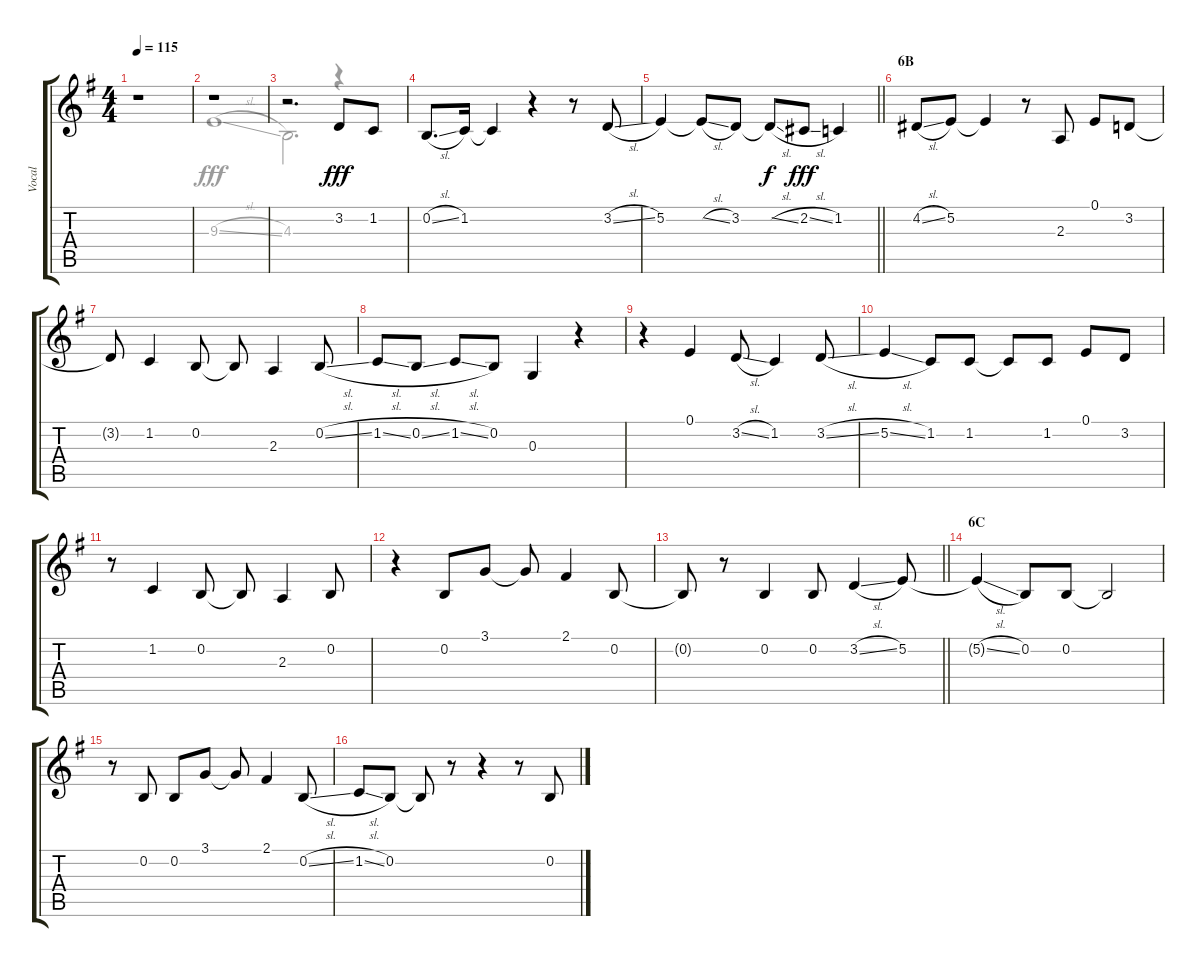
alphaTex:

\track ("Vocal" "Vocal") {instrument voiceoohs}
\staff {score tabs}
\tuning (E4 B3 G3 D3 A2 E2) {hide}
\voice
\ts (4 4)
\tempo 115
\clef g2
\ks g
r.1{dy fff} |
r.1 |
r.2{d} 3.2.8 1.2.8 |
0.2{sl}.8{d} 1.2.16 1.2{t}.4 r.4 r.8 3.2{sl}.8 |
\barLineRight lightlight
5.2.4 5.2{sl t}.8 3.2.8 3.2{sl t}.8{dy f} 2.2{sl}.8{dy fff} 1.2.4 |
\section ("" "6B")
4.2{sl}.8 5.2.8 5.2{t}.4 r.8 2.3.8 0.1.8 3.2.8 |
3.2{t}.8 1.2.4 0.2.8 0.2{t}.8 2.3.4 0.2{sl}.8 |
1.2{sl}.8 0.2{sl}.8 1.2{sl}.8 0.2.8 0.3.4 r.4 |
r.4 0.1.4 3.2{sl}.8 1.2.4 3.2{sl}.8 |
5.2{sl}.4 1.2.8 1.2.8 1.2{t}.8 1.2.8 0.1.8 3.2.8 |
r.8 1.2.4 0.2.8 0.2{t}.8 2.3.4 0.2.8 |
r.4 0.2.8 3.1.8 3.1{t}.8 2.1.4 0.2.8 |
\barLineRight lightlight
0.2{t}.8 r.8 0.2.4 0.2.8 3.2{sl}.4 5.2.8 |
\section ("" "6C")
5.2{sl t}.4 0.2.8 0.2.8 0.2{t}.2 |
r.8 0.2.8 0.2.8 3.1.8 3.1{t}.8 2.1.4 0.2{sl}.8 |
1.2{sl}.8 0.2.8 0.2{t}.8 r.8 r.4 r.8 0.2{sl}.8
\voice
\clef g2
\ottava regular
\simile none
\ks g
|
9.3{sl}.1 |
4.3.2{d} r.4 |
|
\barLineRight lightlight
|
|
|
|
|
|
|
|
\barLineRight lightlight
|
|
|
